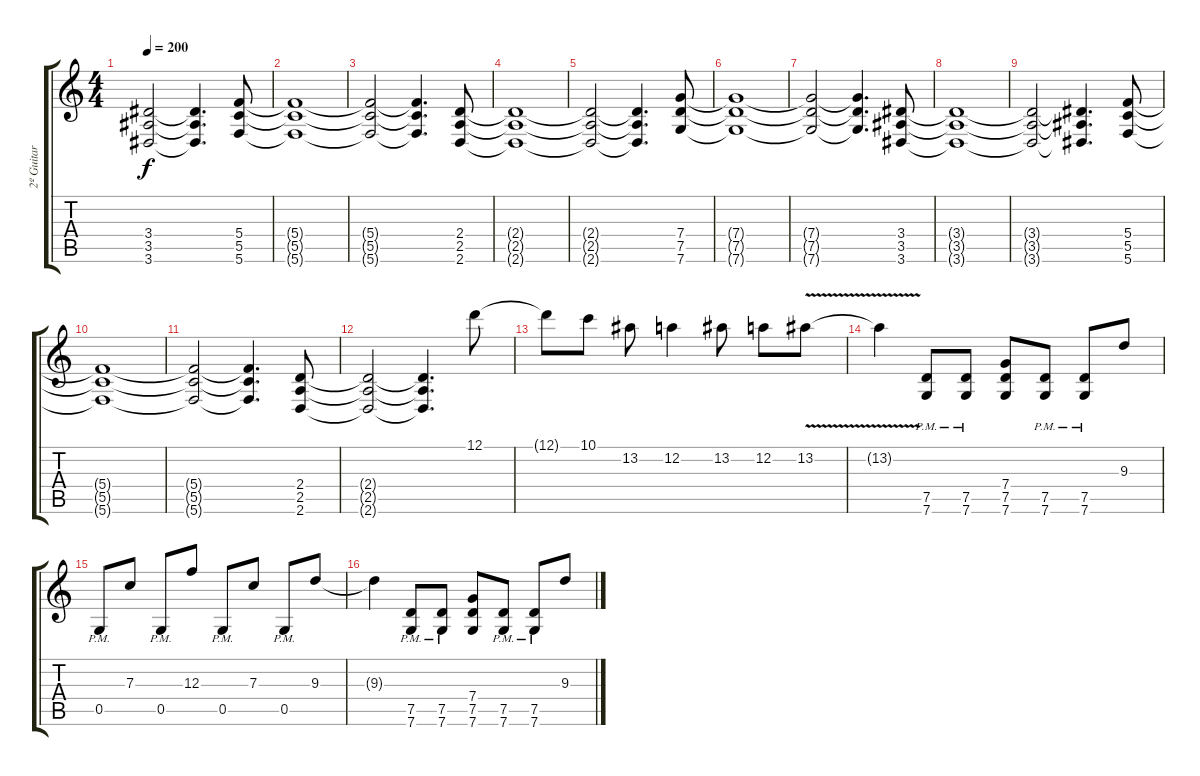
\track ("2º Guitar" "2º Guitar") {instrument overdrivenguitar}
\staff {score tabs}
\tuning (D4 A3 F3 C3 G2 C2) {hide}
\ts (4 4)
\tempo 200
\clef g2
\ks c
(3.4{t} 3.5{t} 3.6{t}).2{dy f} (3.4{t} 3.5{t} 3.6{t}).4{d} (5.4 5.5 5.6).8 |
(5.4{t} 5.5{t} 5.6{t}).1 |
(5.4{t} 5.5{t} 5.6{t}).2 (5.4{t} 5.5{t} 5.6{t}).4{d} (2.4 2.5 2.6).8 |
(2.4{t} 2.5{t} 2.6{t}).1 |
(2.4{t} 2.5{t} 2.6{t}).2 (2.4{t} 2.5{t} 2.6{t}).4{d} (7.4 7.5 7.6).8 |
(7.4{t} 7.5{t} 7.6{t}).1 |
(7.4{t} 7.5{t} 7.6{t}).2 (7.4{t} 7.5{t} 7.6{t}).4{d} (3.4 3.5 3.6).8 |
(3.4{t} 3.5{t} 3.6{t}).1 |
(3.4{t} 3.5{t} 3.6{t}).2 (3.4{t} 3.5{t} 3.6{t}).4{d} (5.4 5.5 5.6).8 |
(5.4{t} 5.5{t} 5.6{t}).1 |
(5.4{t} 5.5{t} 5.6{t}).2 (5.4{t} 5.5{t} 5.6{t}).4{d} (2.4 2.5 2.6).8 |
(2.4{t} 2.5{t} 2.6{t}).2 (2.4{t} 2.5{t} 2.6{t}).4{d} 12.1.8 |
12.1{t}.8 10.1.8 13.2.8 12.2.4 13.2.8 12.2.8 13.2{v}.8 |
13.2{t}.4 (7.5{pm} 7.6{pm}).8 (7.5{pm} 7.6{pm}).8 (7.4 7.5 7.6).8 (7.5{pm} 7.6{pm}).8 (7.5{pm} 7.6{pm}).8 9.3.8 |
0.5{pm}.8 7.3.8 0.5{pm}.8 12.3.8 0.5{pm}.8 7.3.8 0.5{pm}.8 9.3.8 |
9.3{t}.4 (7.5{pm} 7.6{pm}).8 (7.5{pm} 7.6{pm}).8 (7.4 7.5 7.6).8 (7.5{pm} 7.6{pm}).8 (7.5{pm} 7.6{pm}).8 9.3.8
